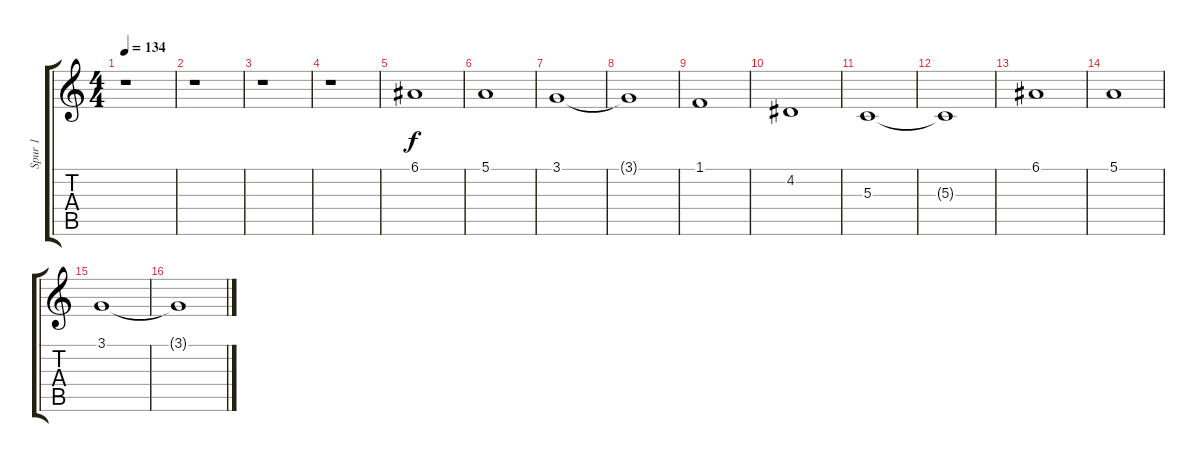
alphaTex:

\track ("Spur 1" "Spur 1") {instrument whistle}
\staff {score tabs}
\tuning (E4 B3 G3 D3 A2 E2) {hide}
\ts (4 4)
\tempo 134
\clef g2
\ks c
r.1{dy f instrument whistle} |
r.1 |
r.1 |
r.1 |
6.1.1 |
5.1.1 |
3.1.1 |
3.1{t}.1 |
1.1.1 |
4.2.1 |
5.3.1 |
5.3{t}.1 |
6.1.1 |
5.1.1 |
3.1.1 |
3.1{t}.1
